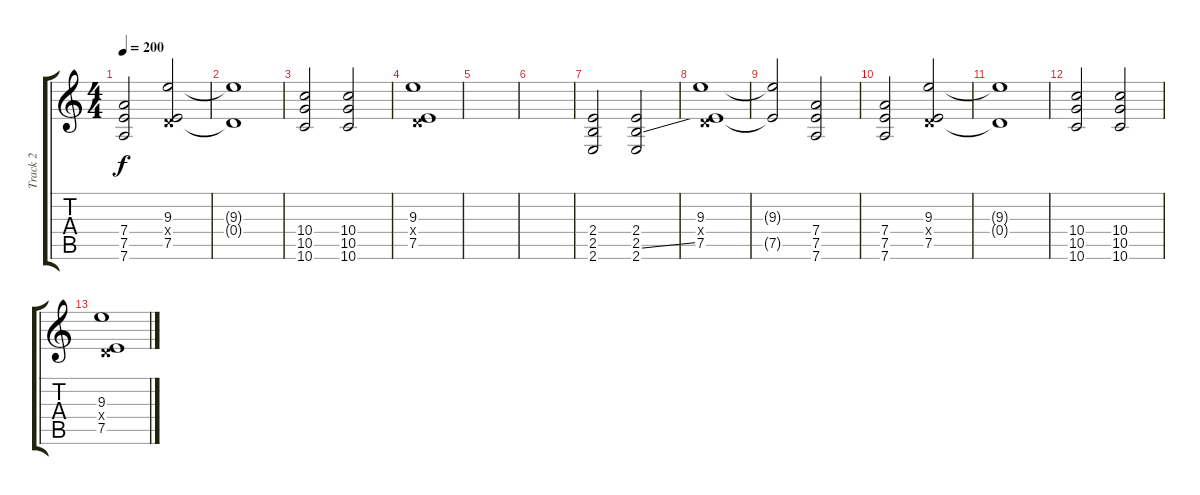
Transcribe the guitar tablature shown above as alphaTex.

\track ("Track 2" "Track 2") {instrument distortionguitar}
\staff {score tabs}
\tuning (E4 B3 G3 D3 A2 D2) {hide}
\ts (4 4)
\tempo 200
\clef g2
\ks c
(7.4 7.5 7.6).2{dy f} (9.3 0.4{x} 7.5).2 |
(9.3{t} 0.4{t}).1 |
(10.4 10.5 10.6).2 (10.4 10.5 10.6).2 |
(9.3 0.4{x} 7.5).1 |
|
|
(2.4 2.5 2.6).2 (2.4 2.5{ss} 2.6).2 |
(9.3 0.4{x} 7.5).1 |
(9.3{t} 7.5{t}).2 (7.4 7.5 7.6).2 |
(7.4 7.5 7.6).2 (9.3 0.4{x} 7.5).2 |
(9.3{t} 0.4{t}).1 |
(10.4 10.5 10.6).2 (10.4 10.5 10.6).2 |
(9.3 0.4{x} 7.5).1
